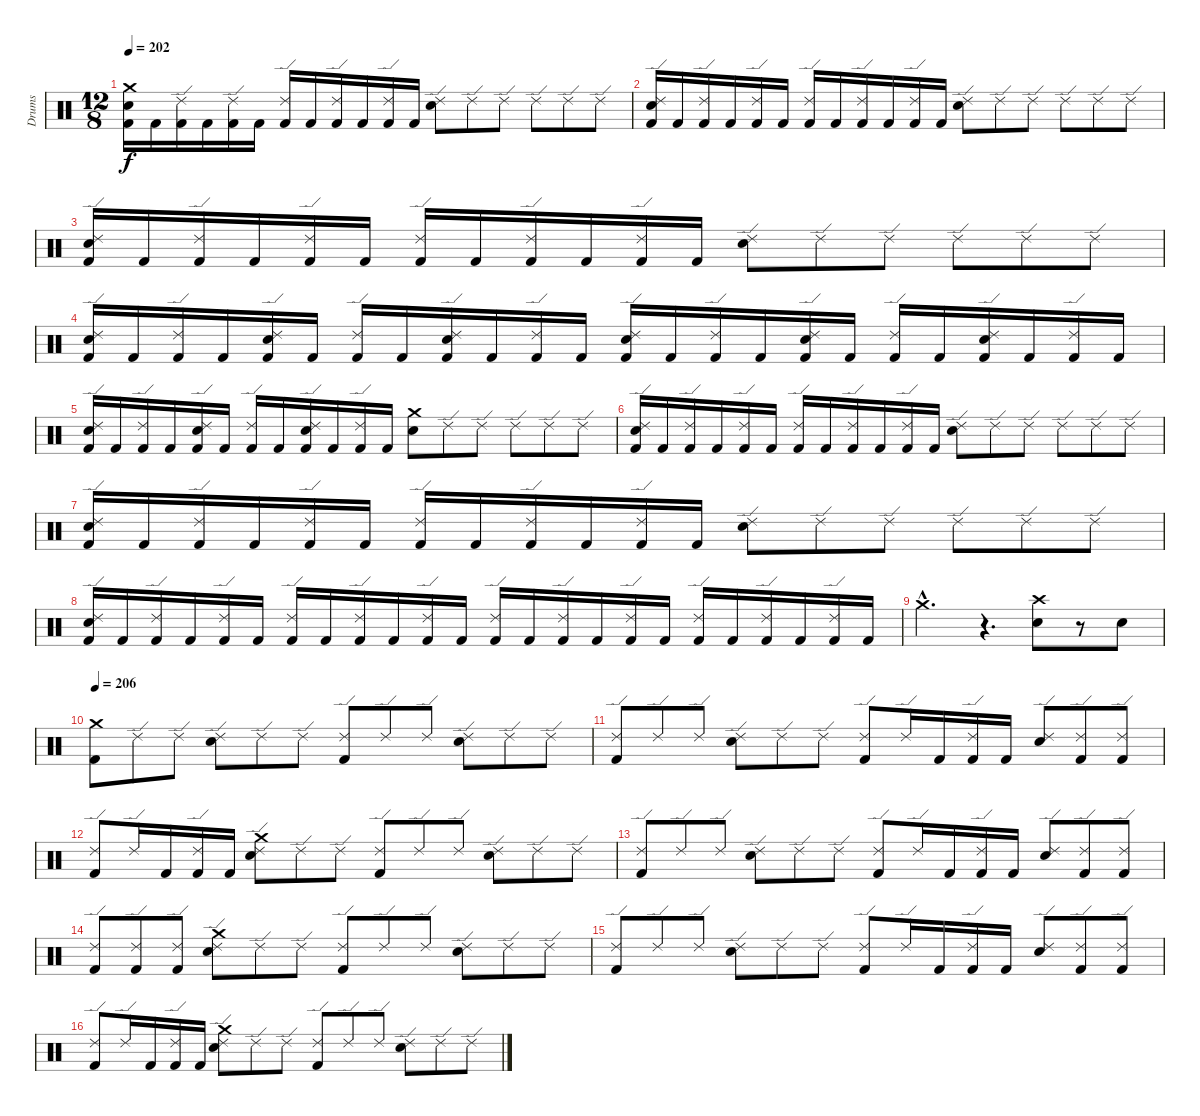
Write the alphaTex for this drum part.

\track ("Drums" "Drums") {instrument percussion}
\staff {score}
\articulation defaults
\ts (12 8)
\tempo 202
\clef neutral
\ks c
("Kick (hit) 2" "Snare (hit) 2" "Crash medium (hit)").16{dy f} "Kick (hit) 2".16 ("Kick (hit) 2" "Ride (edge) 2").16 "Kick (hit) 2".16 ("Kick (hit) 2" "Ride (edge) 2").16 "Kick (hit) 2".16 ("Kick (hit) 2" "Ride (edge) 2").16 "Kick (hit) 2".16 ("Kick (hit) 2" "Ride (edge) 2").16 "Kick (hit) 2".16 ("Kick (hit) 2" "Ride (edge) 2").16 "Kick (hit) 2".16 ("Snare (hit) 2" "Ride (edge) 2").8 "Ride (edge) 2".8 "Ride (edge) 2".8 "Ride (edge) 2".8 "Ride (edge) 2".8 "Ride (edge) 2".8 |
("Kick (hit) 2" "Snare (hit) 2" "Ride (edge) 2").16 "Kick (hit) 2".16 ("Kick (hit) 2" "Ride (edge) 2").16 "Kick (hit) 2".16 ("Kick (hit) 2" "Ride (edge) 2").16 "Kick (hit) 2".16 ("Kick (hit) 2" "Ride (edge) 2").16 "Kick (hit) 2".16 ("Kick (hit) 2" "Ride (edge) 2").16 "Kick (hit) 2".16 ("Kick (hit) 2" "Ride (edge) 2").16 "Kick (hit) 2".16 ("Snare (hit) 2" "Ride (edge) 2").8 "Ride (edge) 2".8 "Ride (edge) 2".8 "Ride (edge) 2".8 "Ride (edge) 2".8 "Ride (edge) 2".8 |
("Kick (hit) 2" "Snare (hit) 2" "Ride (edge) 2").16 "Kick (hit) 2".16 ("Kick (hit) 2" "Ride (edge) 2").16 "Kick (hit) 2".16 ("Kick (hit) 2" "Ride (edge) 2").16 "Kick (hit) 2".16 ("Kick (hit) 2" "Ride (edge) 2").16 "Kick (hit) 2".16 ("Kick (hit) 2" "Ride (edge) 2").16 "Kick (hit) 2".16 ("Kick (hit) 2" "Ride (edge) 2").16 "Kick (hit) 2".16 ("Snare (hit) 2" "Ride (edge) 2").8 "Ride (edge) 2".8 "Ride (edge) 2".8 "Ride (edge) 2".8 "Ride (edge) 2".8 "Ride (edge) 2".8 |
("Kick (hit) 2" "Snare (hit) 2" "Ride (edge) 2").16 "Kick (hit) 2".16 ("Kick (hit) 2" "Ride (edge) 2").16 "Kick (hit) 2".16 ("Kick (hit) 2" "Snare (hit) 2" "Ride (edge) 2").16 "Kick (hit) 2".16 ("Kick (hit) 2" "Ride (edge) 2").16 "Kick (hit) 2".16 ("Kick (hit) 2" "Snare (hit) 2" "Ride (edge) 2").16 "Kick (hit) 2".16 ("Kick (hit) 2" "Ride (edge) 2").16 "Kick (hit) 2".16 ("Kick (hit) 2" "Snare (hit) 2" "Ride (edge) 2").16 "Kick (hit) 2".16 ("Kick (hit) 2" "Ride (edge) 2").16 "Kick (hit) 2".16 ("Kick (hit) 2" "Snare (hit) 2" "Ride (edge) 2").16 "Kick (hit) 2".16 ("Kick (hit) 2" "Ride (edge) 2").16 "Kick (hit) 2".16 ("Kick (hit) 2" "Snare (hit) 2" "Ride (edge) 2").16 "Kick (hit) 2".16 ("Kick (hit) 2" "Ride (edge) 2").16 "Kick (hit) 2".16 |
("Kick (hit) 2" "Snare (hit) 2" "Ride (edge) 2").16 "Kick (hit) 2".16 ("Kick (hit) 2" "Ride (edge) 2").16 "Kick (hit) 2".16 ("Kick (hit) 2" "Snare (hit) 2" "Ride (edge) 2").16 "Kick (hit) 2".16 ("Kick (hit) 2" "Ride (edge) 2").16 "Kick (hit) 2".16 ("Kick (hit) 2" "Snare (hit) 2" "Ride (edge) 2").16 "Kick (hit) 2".16 ("Kick (hit) 2" "Ride (edge) 2").16 "Kick (hit) 2".16 ("Snare (hit) 2" "Crash medium (hit)").8 "Ride (edge) 2".8 "Ride (edge) 2".8 "Ride (edge) 2".8 "Ride (edge) 2".8 "Ride (edge) 2".8 |
("Kick (hit) 2" "Snare (hit) 2" "Ride (edge) 2").16 "Kick (hit) 2".16 ("Kick (hit) 2" "Ride (edge) 2").16 "Kick (hit) 2".16 ("Kick (hit) 2" "Ride (edge) 2").16 "Kick (hit) 2".16 ("Kick (hit) 2" "Ride (edge) 2").16 "Kick (hit) 2".16 ("Kick (hit) 2" "Ride (edge) 2").16 "Kick (hit) 2".16 ("Kick (hit) 2" "Ride (edge) 2").16 "Kick (hit) 2".16 ("Snare (hit) 2" "Ride (edge) 2").8 "Ride (edge) 2".8 "Ride (edge) 2".8 "Ride (edge) 2".8 "Ride (edge) 2".8 "Ride (edge) 2".8 |
("Kick (hit) 2" "Snare (hit) 2" "Ride (edge) 2").16 "Kick (hit) 2".16 ("Kick (hit) 2" "Ride (edge) 2").16 "Kick (hit) 2".16 ("Kick (hit) 2" "Ride (edge) 2").16 "Kick (hit) 2".16 ("Kick (hit) 2" "Ride (edge) 2").16 "Kick (hit) 2".16 ("Kick (hit) 2" "Ride (edge) 2").16 "Kick (hit) 2".16 ("Kick (hit) 2" "Ride (edge) 2").16 "Kick (hit) 2".16 ("Snare (hit) 2" "Ride (edge) 2").8 "Ride (edge) 2".8 "Ride (edge) 2".8 "Ride (edge) 2".8 "Ride (edge) 2".8 "Ride (edge) 2".8 |
("Kick (hit) 2" "Ride (edge) 2" "Snare (hit) 2").16 "Kick (hit) 2".16 ("Kick (hit) 2" "Ride (edge) 2").16 "Kick (hit) 2".16 ("Kick (hit) 2" "Ride (edge) 2").16 "Kick (hit) 2".16 ("Kick (hit) 2" "Ride (edge) 2").16 "Kick (hit) 2".16 ("Kick (hit) 2" "Ride (edge) 2").16 "Kick (hit) 2".16 ("Kick (hit) 2" "Ride (edge) 2").16 "Kick (hit) 2".16 ("Kick (hit) 2" "Ride (edge) 2").16 "Kick (hit) 2".16 ("Kick (hit) 2" "Ride (edge) 2").16 "Kick (hit) 2".16 ("Kick (hit) 2" "Ride (edge) 2").16 "Kick (hit) 2".16 ("Kick (hit) 2" "Ride (edge) 2").16 "Kick (hit) 2".16 ("Kick (hit) 2" "Ride (edge) 2").16 "Kick (hit) 2".16 ("Kick (hit) 2" "Ride (edge) 2").16 "Kick (hit) 2".16 |
"Crash medium (hit)"{hac}.2{d} r.4{d} ("Crash high (hit)" "Snare (hit) 2").8 r.8 "Snare (hit) 2".8 |
\tempo 206
("Crash medium (hit)" "Kick (hit) 2").8 "Ride (edge) 2".8 "Ride (edge) 2".8 ("Ride (edge) 2" "Snare (hit) 2").8 "Ride (edge) 2".8 "Ride (edge) 2".8 ("Ride (edge) 2" "Kick (hit) 2").8 "Ride (edge) 2".8 "Ride (edge) 2".8 ("Ride (edge) 2" "Snare (hit) 2").8 "Ride (edge) 2".8 "Ride (edge) 2".8 |
("Ride (edge) 2" "Kick (hit) 2").8 "Ride (edge) 2".8 "Ride (edge) 2".8 ("Ride (edge) 2" "Snare (hit) 2").8 "Ride (edge) 2".8 "Ride (edge) 2".8 ("Ride (edge) 2" "Kick (hit) 2").8 "Ride (edge) 2".16 "Kick (hit) 2".16 ("Ride (edge) 2" "Kick (hit) 2").16 "Kick (hit) 2".16 ("Ride (edge) 2" "Snare (hit) 2").8 ("Ride (edge) 2" "Kick (hit) 2").8 ("Ride (edge) 2" "Kick (hit) 2").8 |
("Ride (edge) 2" "Kick (hit) 2").8 "Ride (edge) 2".16 "Kick (hit) 2".16 ("Ride (edge) 2" "Kick (hit) 2").16 "Kick (hit) 2".16 ("Ride (edge) 2" "Snare (hit) 2" "Crash medium (hit)").8 "Ride (edge) 2".8 "Ride (edge) 2".8 ("Ride (edge) 2" "Kick (hit) 2").8 "Ride (edge) 2".8 "Ride (edge) 2".8 ("Ride (edge) 2" "Snare (hit) 2").8 "Ride (edge) 2".8 "Ride (edge) 2".8 |
("Ride (edge) 2" "Kick (hit) 2").8 "Ride (edge) 2".8 "Ride (edge) 2".8 ("Ride (edge) 2" "Snare (hit) 2").8 "Ride (edge) 2".8 "Ride (edge) 2".8 ("Ride (edge) 2" "Kick (hit) 2").8 "Ride (edge) 2".16 "Kick (hit) 2".16 ("Ride (edge) 2" "Kick (hit) 2").16 "Kick (hit) 2".16 ("Ride (edge) 2" "Snare (hit) 2").8 ("Ride (edge) 2" "Kick (hit) 2").8 ("Ride (edge) 2" "Kick (hit) 2").8 |
("Ride (edge) 2" "Kick (hit) 2").8 ("Ride (edge) 2" "Kick (hit) 2").8 ("Ride (edge) 2" "Kick (hit) 2").8 ("Ride (edge) 2" "Snare (hit) 2" "Crash medium (hit)").8 "Ride (edge) 2".8 "Ride (edge) 2".8 ("Ride (edge) 2" "Kick (hit) 2").8 "Ride (edge) 2".8 "Ride (edge) 2".8 ("Ride (edge) 2" "Snare (hit) 2").8 "Ride (edge) 2".8 "Ride (edge) 2".8 |
("Ride (edge) 2" "Kick (hit) 2").8 "Ride (edge) 2".8 "Ride (edge) 2".8 ("Ride (edge) 2" "Snare (hit) 2").8 "Ride (edge) 2".8 "Ride (edge) 2".8 ("Ride (edge) 2" "Kick (hit) 2").8 "Ride (edge) 2".16 "Kick (hit) 2".16 ("Ride (edge) 2" "Kick (hit) 2").16 "Kick (hit) 2".16 ("Ride (edge) 2" "Snare (hit) 2").8 ("Ride (edge) 2" "Kick (hit) 2").8 ("Ride (edge) 2" "Kick (hit) 2").8 |
("Ride (edge) 2" "Kick (hit) 2").8 "Ride (edge) 2".16 "Kick (hit) 2".16 ("Ride (edge) 2" "Kick (hit) 2").16 "Kick (hit) 2".16 ("Ride (edge) 2" "Snare (hit) 2" "Crash medium (hit)").8 "Ride (edge) 2".8 "Ride (edge) 2".8 ("Ride (edge) 2" "Kick (hit) 2").8 "Ride (edge) 2".8 "Ride (edge) 2".8 ("Ride (edge) 2" "Snare (hit) 2").8 "Ride (edge) 2".8 "Ride (edge) 2".8
